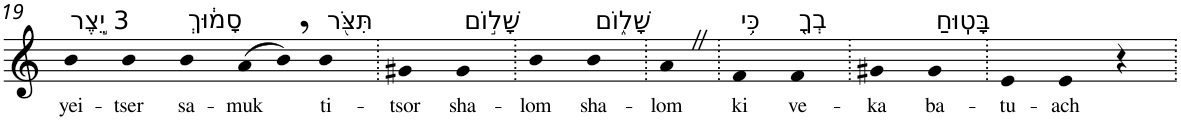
**kern	**text
*part1	*part1
*staff1	*staff1
*I"Piano	*
*I'Pno	*
!!LO:PB:g=z
*clefG2	*
*k[]	*
=19	=19
!LO:TX:a:t=3 יֵ֣צֶר	!
!	!LO:LY:b
4b	yei-
!	!LO:LY:b
4b	-tser
!LO:TX:a:t=סָמ֔וּךְ	!
!	!LO:LY:b
4b	sa-
!	!LO:LY:b
(8a	-muk
8b,)	.
!LO:TX:a:t=תִּצֹּ֖ר	!
!	!LO:LY:b
4b	ti-
=20.	=20.
!	!LO:LY:b
4g#X	-tsor
!LO:TX:a:t=שָׁל֣וֹם	!
!	!LO:LY:b
4g#	sha-
=21.	=21.
!	!LO:LY:b
4b	-lom
!LO:TX:a:t=שָׁל֑וֹם	!
!	!LO:LY:b
4b	sha-
=22.	=22.
!	!LO:LY:b
4aZ	-lom
=23.	=23.
!LO:TX:a:t=כִּ֥י	!
!	!LO:LY:b
4f	ki
!LO:TX:a:t=בְךָ֖	!
!	!LO:LY:b
4f	ve-
=24.	=24.
!	!LO:LY:b
4g#X	-ka
!LO:TX:a:t=בָּטֽוּחַ	!
!	!LO:LY:b
4g#	ba-
=25.	=25.
!	!LO:LY:b
4e	-tu-
!	!LO:LY:b
4e	-ach
4r	.
=.	=.
*-	*-
